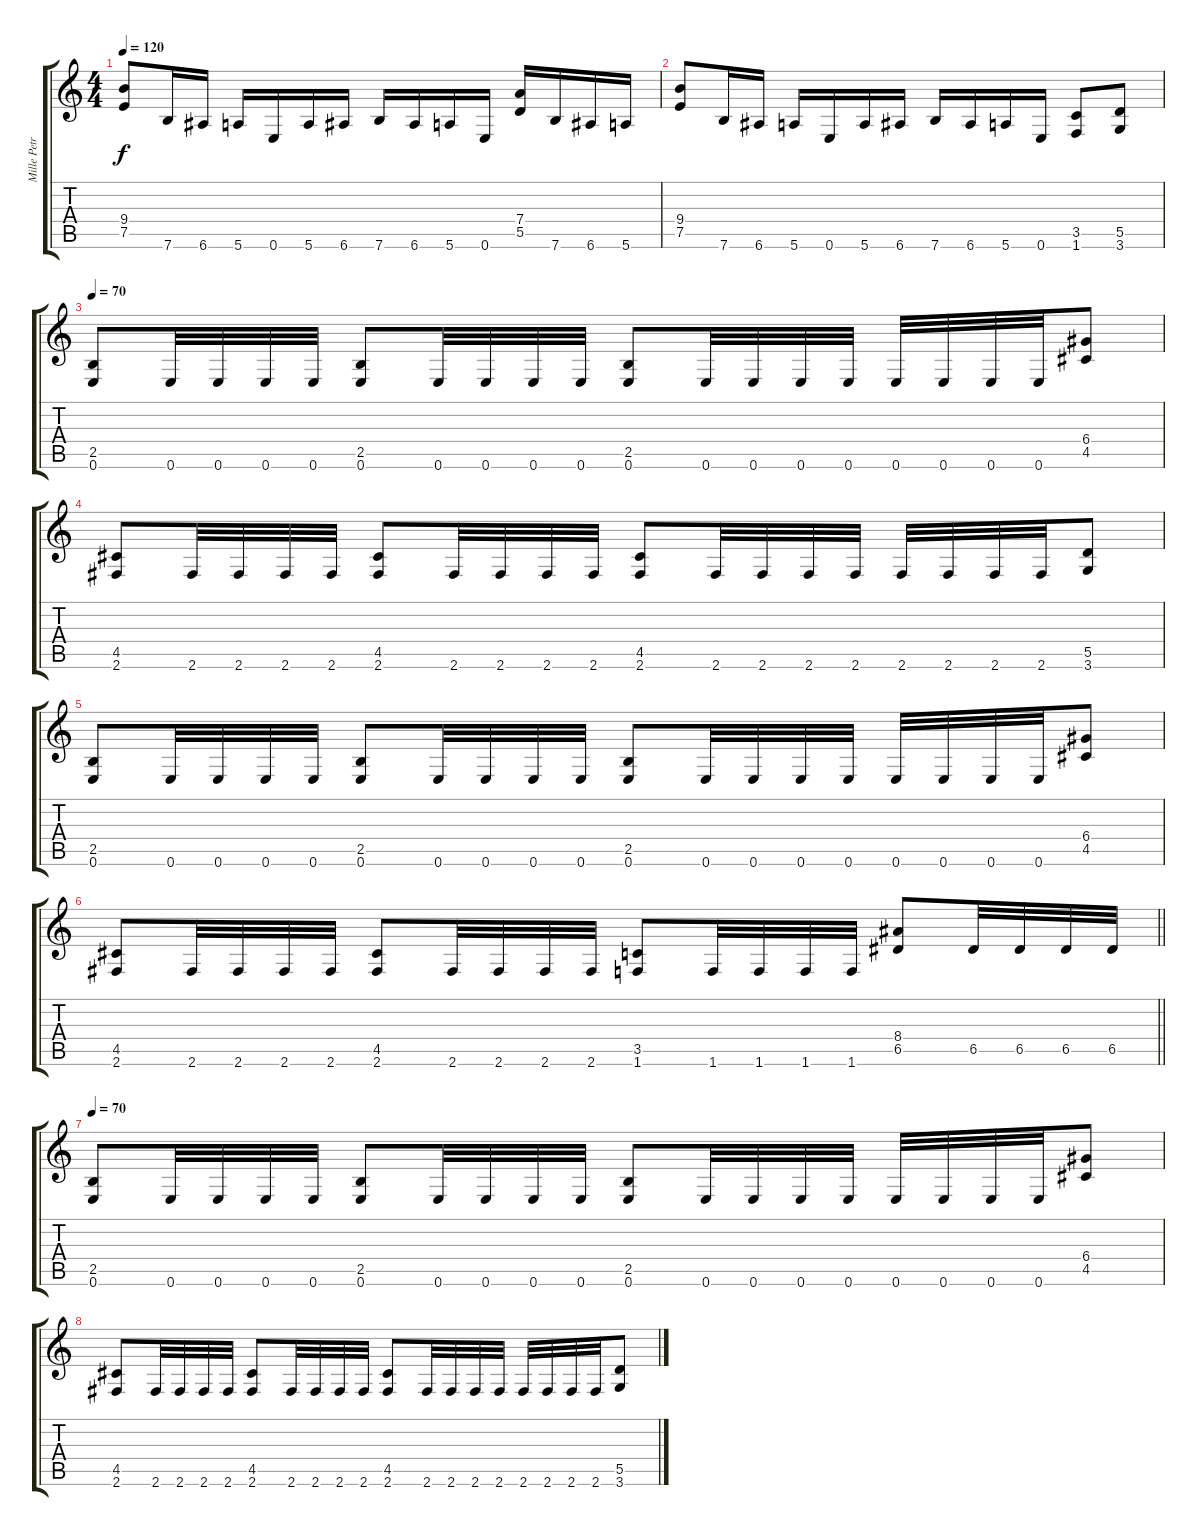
\track ("Mille Petrozza" "Mille Petr") {instrument distortionguitar}
\staff {score tabs}
\tuning (E4 B3 G3 D3 A2 E2) {hide}
\ts (4 4)
\tempo 120
\clef g2
\ks c
(9.4 7.5).8{dy f} 7.6.16 6.6.16 5.6.16 0.6.16 5.6.16 6.6.16 7.6.16 6.6.16 5.6.16 0.6.16 (7.4 5.5).16 7.6.16 6.6.16 5.6.16 |
(9.4 7.5).8 7.6.16 6.6.16 5.6.16 0.6.16 5.6.16 6.6.16 7.6.16 6.6.16 5.6.16 0.6.16 (3.5 1.6).8 (5.5 3.6).8 |
\tempo 70
(2.5 0.6).8 0.6.32 0.6.32 0.6.32 0.6.32 (2.5 0.6).8 0.6.32 0.6.32 0.6.32 0.6.32 (2.5 0.6).8 0.6.32 0.6.32 0.6.32 0.6.32 0.6.32 0.6.32 0.6.32 0.6.32 (6.4 4.5).8 |
(4.5 2.6).8 2.6.32 2.6.32 2.6.32 2.6.32 (4.5 2.6).8 2.6.32 2.6.32 2.6.32 2.6.32 (4.5 2.6).8 2.6.32 2.6.32 2.6.32 2.6.32 2.6.32 2.6.32 2.6.32 2.6.32 (5.5 3.6).8 |
(2.5 0.6).8 0.6.32 0.6.32 0.6.32 0.6.32 (2.5 0.6).8 0.6.32 0.6.32 0.6.32 0.6.32 (2.5 0.6).8 0.6.32 0.6.32 0.6.32 0.6.32 0.6.32 0.6.32 0.6.32 0.6.32 (6.4 4.5).8 |
\barLineRight lightlight
(4.5 2.6).8 2.6.32 2.6.32 2.6.32 2.6.32 (4.5 2.6).8 2.6.32 2.6.32 2.6.32 2.6.32 (3.5 1.6).8 1.6.32 1.6.32 1.6.32 1.6.32 (8.4 6.5).8 6.5.32 6.5.32 6.5.32 6.5.32 |
\tempo 70
(2.5 0.6).8 0.6.32 0.6.32 0.6.32 0.6.32 (2.5 0.6).8 0.6.32 0.6.32 0.6.32 0.6.32 (2.5 0.6).8 0.6.32 0.6.32 0.6.32 0.6.32 0.6.32 0.6.32 0.6.32 0.6.32 (6.4 4.5).8 |
(4.5 2.6).8 2.6.32 2.6.32 2.6.32 2.6.32 (4.5 2.6).8 2.6.32 2.6.32 2.6.32 2.6.32 (4.5 2.6).8 2.6.32 2.6.32 2.6.32 2.6.32 2.6.32 2.6.32 2.6.32 2.6.32 (5.5 3.6).8
